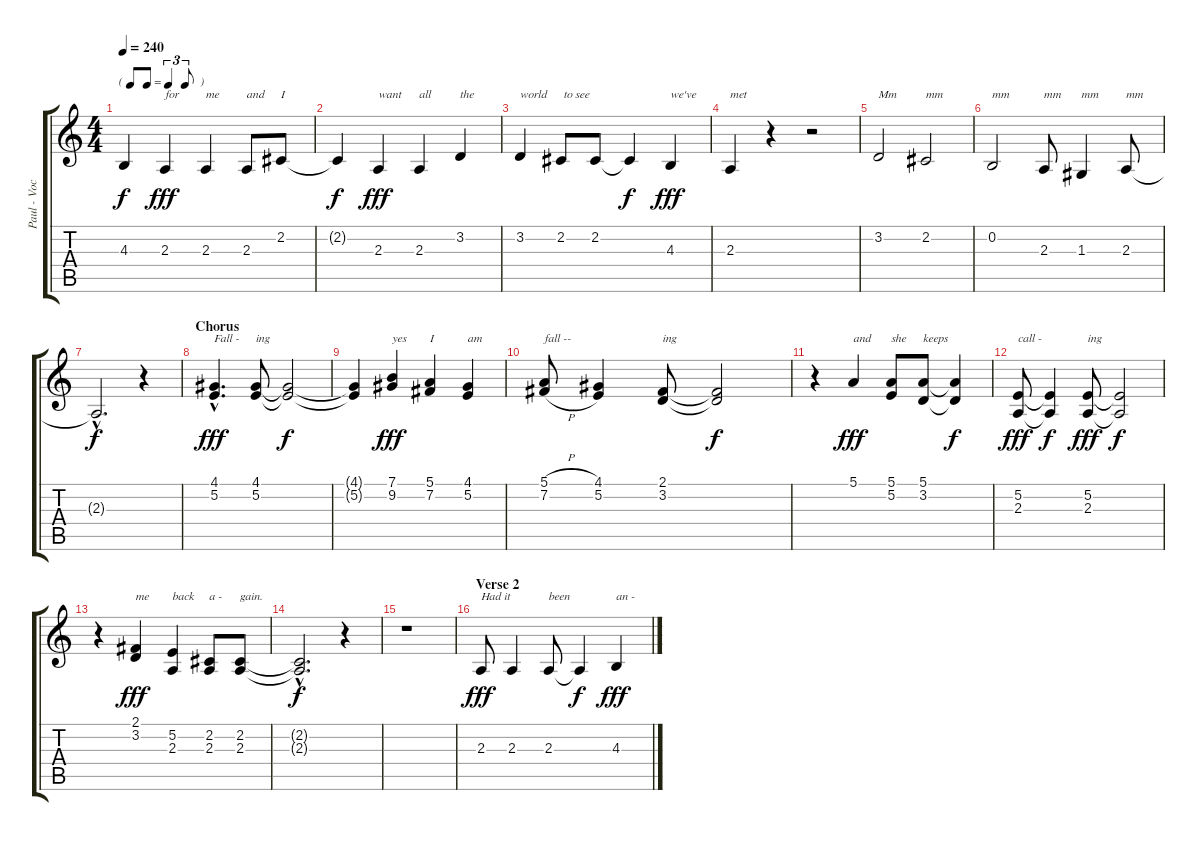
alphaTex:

\track ("Paul - Vocal" "Paul - Voc") {instrument tenorsax}
\staff {score tabs}
\tuning (E4 B3 G3 D3 A2 E2) {hide}
\ts (4 4)
\tf triplet8th
\tempo 240
\clef g2
\ks c
4.3{t}.4{dy f} 2.3.4{txt "for" dy fff} 2.3.4{txt "me"} 2.3.8{txt "and"} 2.2.8{txt "I"} |
2.2{t}.4{dy f} 2.3.4{txt "want" dy fff} 2.3.4{txt "all"} 3.2.4{txt "the"} |
3.2.4{txt "world"} 2.2.8{txt " to see"} 2.2.8 2.2{t}.4{dy f} 4.3.4{txt "we've" dy fff} |
2.3.4{txt "met"} r.4 r.2 |
3.2.2{txt "Mm"} 2.2.2{txt "mm"} |
0.2.2{txt "mm"} 2.3.8{txt "mm"} 1.3.4{txt "mm"} 2.3.8{txt "mm"} |
2.3{hac t}.2{d dy f} r.4 |
\section ("" "Chorus ")
(4.1{hac} 5.2{hac}).4{d txt "Fall -" dy fff} (4.1 5.2).8{txt "ing"} (4.1{t} 5.2{t}).2{dy f} |
(4.1{t} 5.2{t}).4 (7.1 9.2).4{txt "yes" dy fff} (5.1 7.2).4{txt "I"} (4.1 5.2).4{txt "am"} |
(5.1{h} 7.2{h}).8{txt "fall --"} (4.1 5.2).4 (2.1 3.2).8{txt "ing"} (2.1{t} 3.2{t}).2{dy f} |
r.4 5.1.4{txt "and" dy fff} (5.1 5.2).8{txt "she"} (5.1 3.2).8{txt "keeps"} (5.1{t} 3.2{t}).4{dy f} |
(5.2 2.3).8{txt "call -" dy fff} (5.2{t} 2.3{t}).4{dy f} (5.2 2.3).8{txt "ing" dy fff} (5.2{t} 2.3{t}).2{dy f} |
r.4 (2.1 3.2).4{txt "me" dy fff} (5.2 2.3).4{txt "back"} (2.2 2.3).8{txt "a -"} (2.2 2.3).8{txt "gain."} |
(2.2{hac t} 2.3{hac t}).2{d dy f} r.4 |
r.1 |
\section ("" "Verse 2")
2.3.8{txt "Had it" dy fff} 2.3.4 2.3.8{txt "been"} 2.3{t}.4{dy f} 4.3.4{txt "an -" dy fff}
